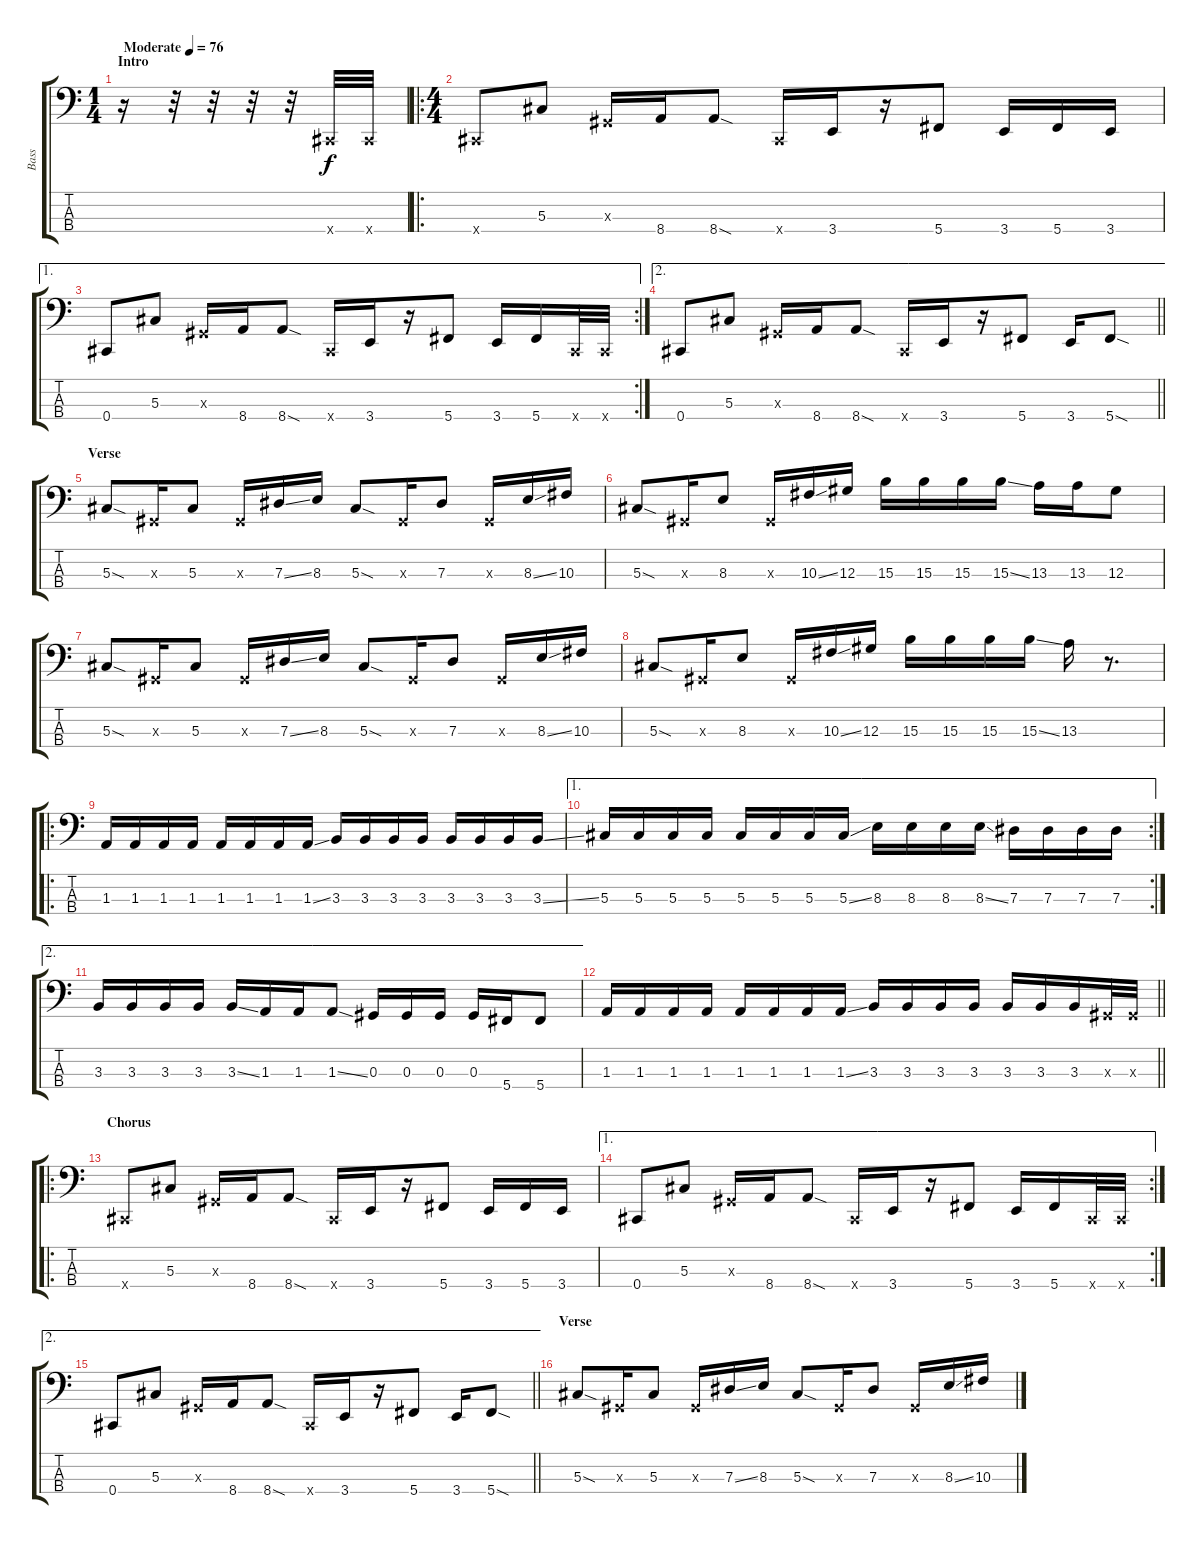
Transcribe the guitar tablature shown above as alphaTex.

\track ("Bass" "Bass") {instrument slapbass1}
\staff {score tabs}
\tuning (Gb2 Db2 Ab1 Db1) {hide}
\ts (1 4)
\section ("" "Intro")
\tempo (76 "Moderate")
\clef f4
\ks c
r.16{dy f instrument slapbass1} r.32 r.32 r.32 r.32 0.4{x}.32 0.4{x}.32 |
\ro
\ts (4 4)
0.4{x}.8 5.3.8 0.3{x}.16 8.4.16 8.4{sod}.8 0.4{x}.16 3.4.16 r.16 5.4.8 3.4.16 5.4.16 3.4.16 |
\ae 1
\rc 2
0.4.8 5.3.8 0.3{x}.16 8.4.16 8.4{sod}.8 0.4{x}.16 3.4.16 r.16 5.4.8 3.4.16 5.4.16 0.4{x}.32 0.4{x}.32 |
\ae 2
\barLineRight lightlight
0.4.8 5.3.8 0.3{x}.16 8.4.16 8.4{sod}.8 0.4{x}.16 3.4.16 r.16 5.4.8 3.4.16 5.4{sod}.8 |
\section ("" "Verse")
5.3{sod}.8 0.3{x}.16 5.3.8 0.3{x}.16 7.3{ss}.16 8.3.16 5.3{sod}.8 0.3{x}.16 7.3.8 0.3{x}.16 8.3{ss}.16 10.3.16 |
5.3{sod}.8 0.3{x}.16 8.3.8 0.3{x}.16 10.3{ss}.16 12.3.16 15.3.16 15.3.16 15.3.16 15.3{ss}.16 13.3.16 13.3.16 12.3.8 |
5.3{sod}.8 0.3{x}.16 5.3.8 0.3{x}.16 7.3{ss}.16 8.3.16 5.3{sod}.8 0.3{x}.16 7.3.8 0.3{x}.16 8.3{ss}.16 10.3.16 |
5.3{sod}.8 0.3{x}.16 8.3.8 0.3{x}.16 10.3{ss}.16 12.3.16 15.3.16 15.3.16 15.3.16 15.3{ss}.16 13.3.16 r.8{d} |
\ro
1.3.16 1.3.16 1.3.16 1.3.16 1.3.16 1.3.16 1.3.16 1.3{ss}.16 3.3.16 3.3.16 3.3.16 3.3.16 3.3.16 3.3.16 3.3.16 3.3{ss}.16 |
\ae 1
\rc 2
5.3.16 5.3.16 5.3.16 5.3.16 5.3.16 5.3.16 5.3.16 5.3{ss}.16 8.3.16 8.3.16 8.3.16 8.3{ss}.16 7.3.16 7.3.16 7.3.16 7.3.16 |
\ae 2
3.3.16 3.3.16 3.3.16 3.3.16 3.3{ss}.16 1.3.16 1.3.16 1.3{ss}.8 0.3.16 0.3.16 0.3.16 0.3.16 5.4.16 5.4.8 |
\barLineRight lightlight
1.3.16 1.3.16 1.3.16 1.3.16 1.3.16 1.3.16 1.3.16 1.3{ss}.16 3.3.16 3.3.16 3.3.16 3.3.16 3.3.16 3.3.16 3.3.16 0.3{x}.32 0.3{x}.32 |
\ro
\section ("" "Chorus")
0.4{x}.8 5.3.8 0.3{x}.16 8.4.16 8.4{sod}.8 0.4{x}.16 3.4.16 r.16 5.4.8 3.4.16 5.4.16 3.4.16 |
\ae 1
\rc 2
0.4.8 5.3.8 0.3{x}.16 8.4.16 8.4{sod}.8 0.4{x}.16 3.4.16 r.16 5.4.8 3.4.16 5.4.16 0.4{x}.32 0.4{x}.32 |
\ae 2
\barLineRight lightlight
0.4.8 5.3.8 0.3{x}.16 8.4.16 8.4{sod}.8 0.4{x}.16 3.4.16 r.16 5.4.8 3.4.16 5.4{sod}.8 |
\section ("" "Verse")
5.3{sod}.8 0.3{x}.16 5.3.8 0.3{x}.16 7.3{ss}.16 8.3.16 5.3{sod}.8 0.3{x}.16 7.3.8 0.3{x}.16 8.3{ss}.16 10.3.16
